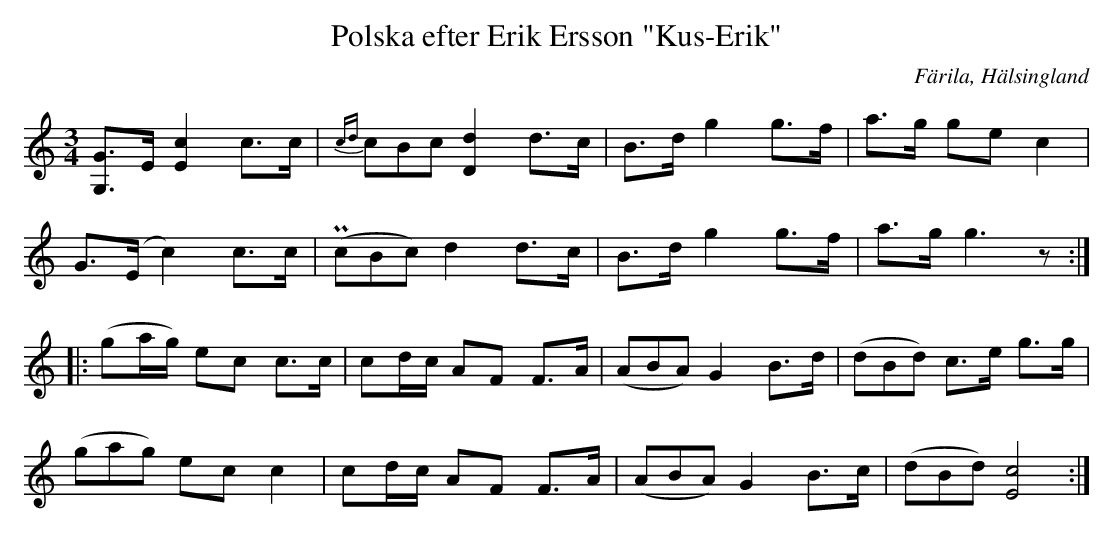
X:1
T: Polska efter Erik Ersson "Kus-Erik"
O: Färila, Hälsingland
M: 3/4
L: 1/16
K: C
[G,2G2]>E2 [c4E4] c2>c2 | (3{cd}c2B2c2 [dD]4 d2>c2 | B2>d2 g4 g2>f2 | a2>g2 g2e2 c4 |
G2>(E2     c4)    c2>c2 | ((3Pc2B2c2) d4    d2>c2 | B2>d2 g4 g2>f2 | a2>g2 g6 z2   ::
(g2ag) e2c2 c2>c2 | c2dc A2F2 F2>A2 | ((3A2B2A2) G4 B2>d2 | ((3d2B2d2) c2>e2 g2>g2 |
((3g2a2g2) e2c2 c4    | c2dc A2F2 F2>A2 | ((3A2B2A2) G4 B2>c2 | ((3d2B2d2) [cE]8 :|
